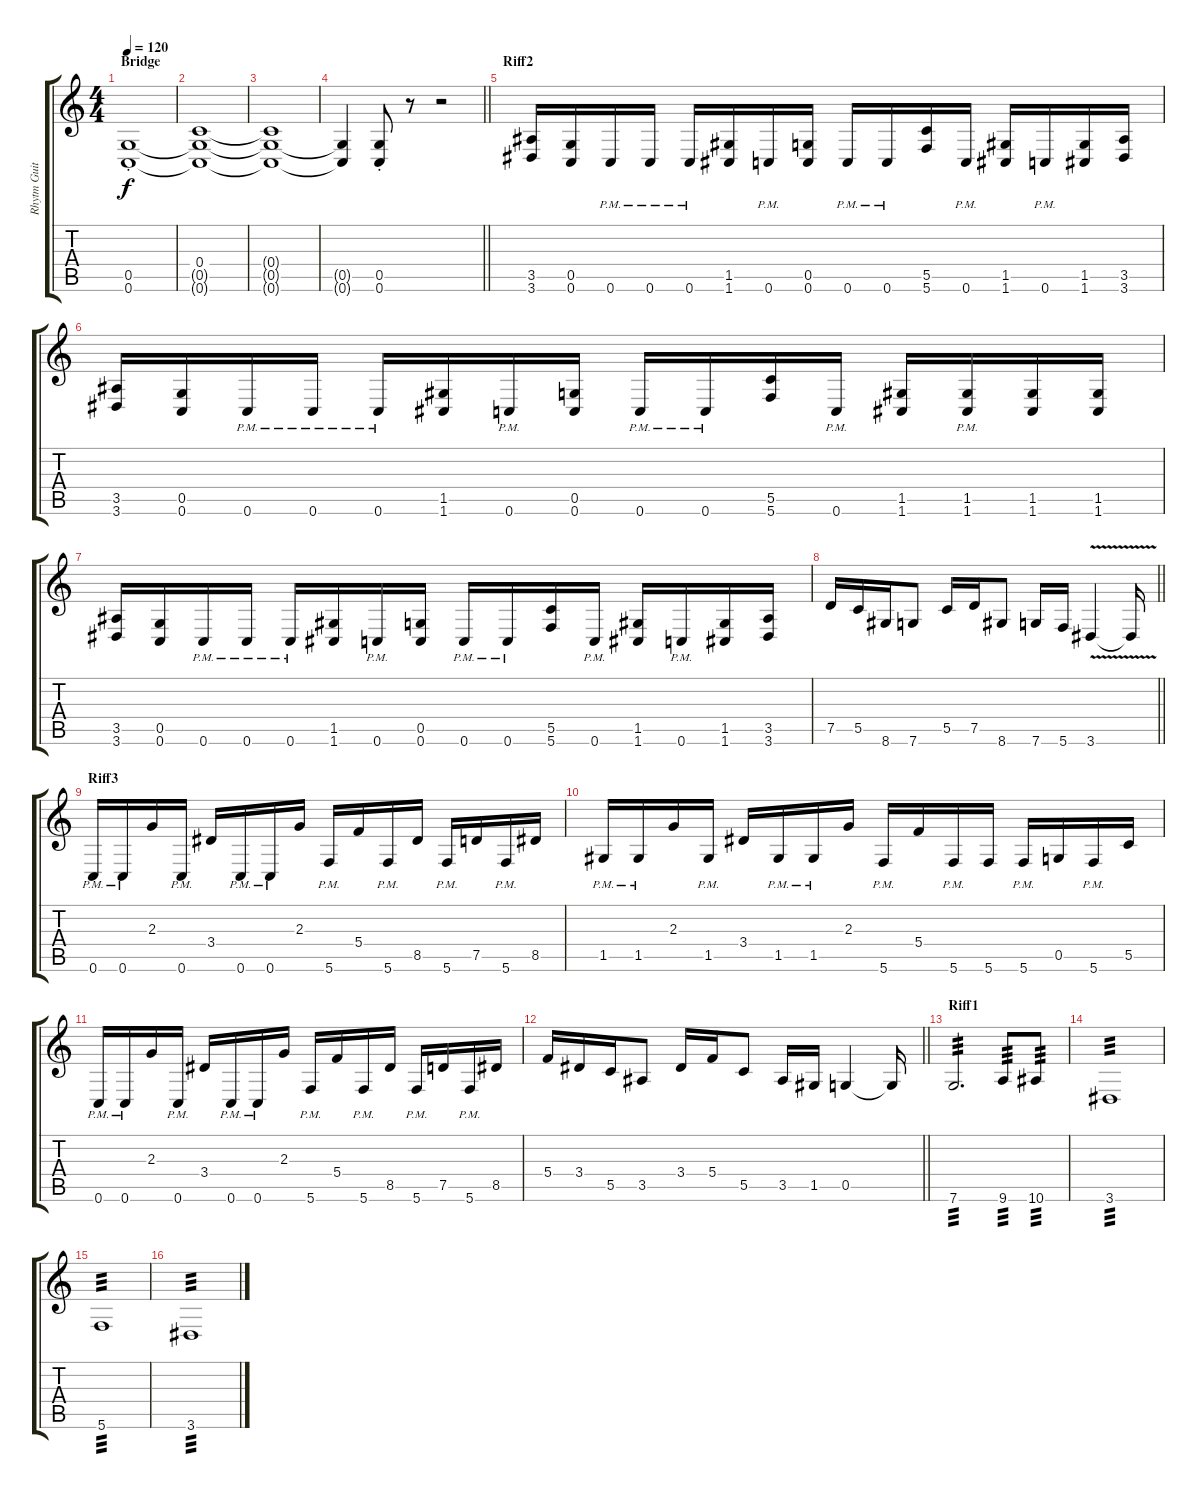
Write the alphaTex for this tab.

\track ("Rhytm Guitar 2" "Rhytm Guit") {instrument overdrivenguitar}
\staff {score tabs}
\tuning (D4 A3 F3 C3 G2 C2) {hide}
\ts (4 4)
\section ("" "Bridge")
\tempo 120
\clef g2
\ks c
(0.5 0.6{st}).1{dy f volume 11} |
(0.4 0.5{t} 0.6{t}).1 |
(0.4{t} 0.5{t} 0.6{t}).1 |
\barLineRight lightlight
(0.5{t} 0.6{t}).4 (0.5{st} 0.6{st}).8 r.8 r.2 |
\section ("" "Riff2")
(3.5 3.6).16 (0.5 0.6).16 0.6{pm}.16 0.6{pm}.16 0.6{pm}.16 (1.5 1.6).16 0.6{pm}.16 (0.5 0.6).16 0.6{pm}.16 0.6{pm}.16 (5.5 5.6).16 0.6{pm}.16 (1.5 1.6).16 0.6{pm}.16 (1.5 1.6).16 (3.5 3.6).16 |
(3.5 3.6).16 (0.5 0.6).16 0.6{pm}.16 0.6{pm}.16 0.6{pm}.16 (1.5 1.6).16 0.6{pm}.16 (0.5 0.6).16 0.6{pm}.16 0.6{pm}.16 (5.5 5.6).16 0.6{pm}.16 (1.5 1.6).16 (1.5 1.6{pm}).16 (1.5 1.6).16 (1.5 1.6).16 |
(3.5 3.6).16 (0.5 0.6).16 0.6{pm}.16 0.6{pm}.16 0.6{pm}.16 (1.5 1.6).16 0.6{pm}.16 (0.5 0.6).16 0.6{pm}.16 0.6{pm}.16 (5.5 5.6).16 0.6{pm}.16 (1.5 1.6).16 0.6{pm}.16 (1.5 1.6).16 (3.5 3.6).16 |
\barLineRight lightlight
7.5.16 5.5.16 8.6.16 7.6.8 5.5.16 7.5.16 8.6.8 7.6.16 5.6.16 3.6{v}.4 3.6{t}.16 |
\section ("" "Riff3")
0.6{pm}.16 0.6{pm}.16 2.3.16 0.6{pm}.16 3.4.16 0.6{pm}.16 0.6{pm}.16 2.3.16 5.6{pm}.16 5.4.16 5.6{pm}.16 8.5.16 5.6{pm}.16 7.5.16 5.6{pm}.16 8.5.16 |
1.5{pm}.16 1.5{pm}.16 2.3.16 1.5{pm}.16 3.4.16 1.5{pm}.16 1.5{pm}.16 2.3.16 5.6{pm}.16 5.4.16 5.6{pm}.16 5.6.16 5.6{pm}.16 0.5.16 5.6{pm}.16 5.5.16 |
0.6{pm}.16 0.6{pm}.16 2.3.16 0.6{pm}.16 3.4.16 0.6{pm}.16 0.6{pm}.16 2.3.16 5.6{pm}.16 5.4.16 5.6{pm}.16 8.5.16 5.6{pm}.16 7.5.16 5.6{pm}.16 8.5.16 |
\barLineRight lightlight
5.4.16 3.4.16 5.5.16 3.5.8 3.4.16 5.4.16 5.5.8 3.5.16 1.5.16 0.5.4 0.5{t}.16 |
\section ("" "Riff1")
7.6.2{d tp 3 volume 10} 9.6.8{tp 3} 10.6.8{tp 3} |
3.6.1{tp 3} |
5.6.1{tp 3} |
3.6.1{tp 3}
